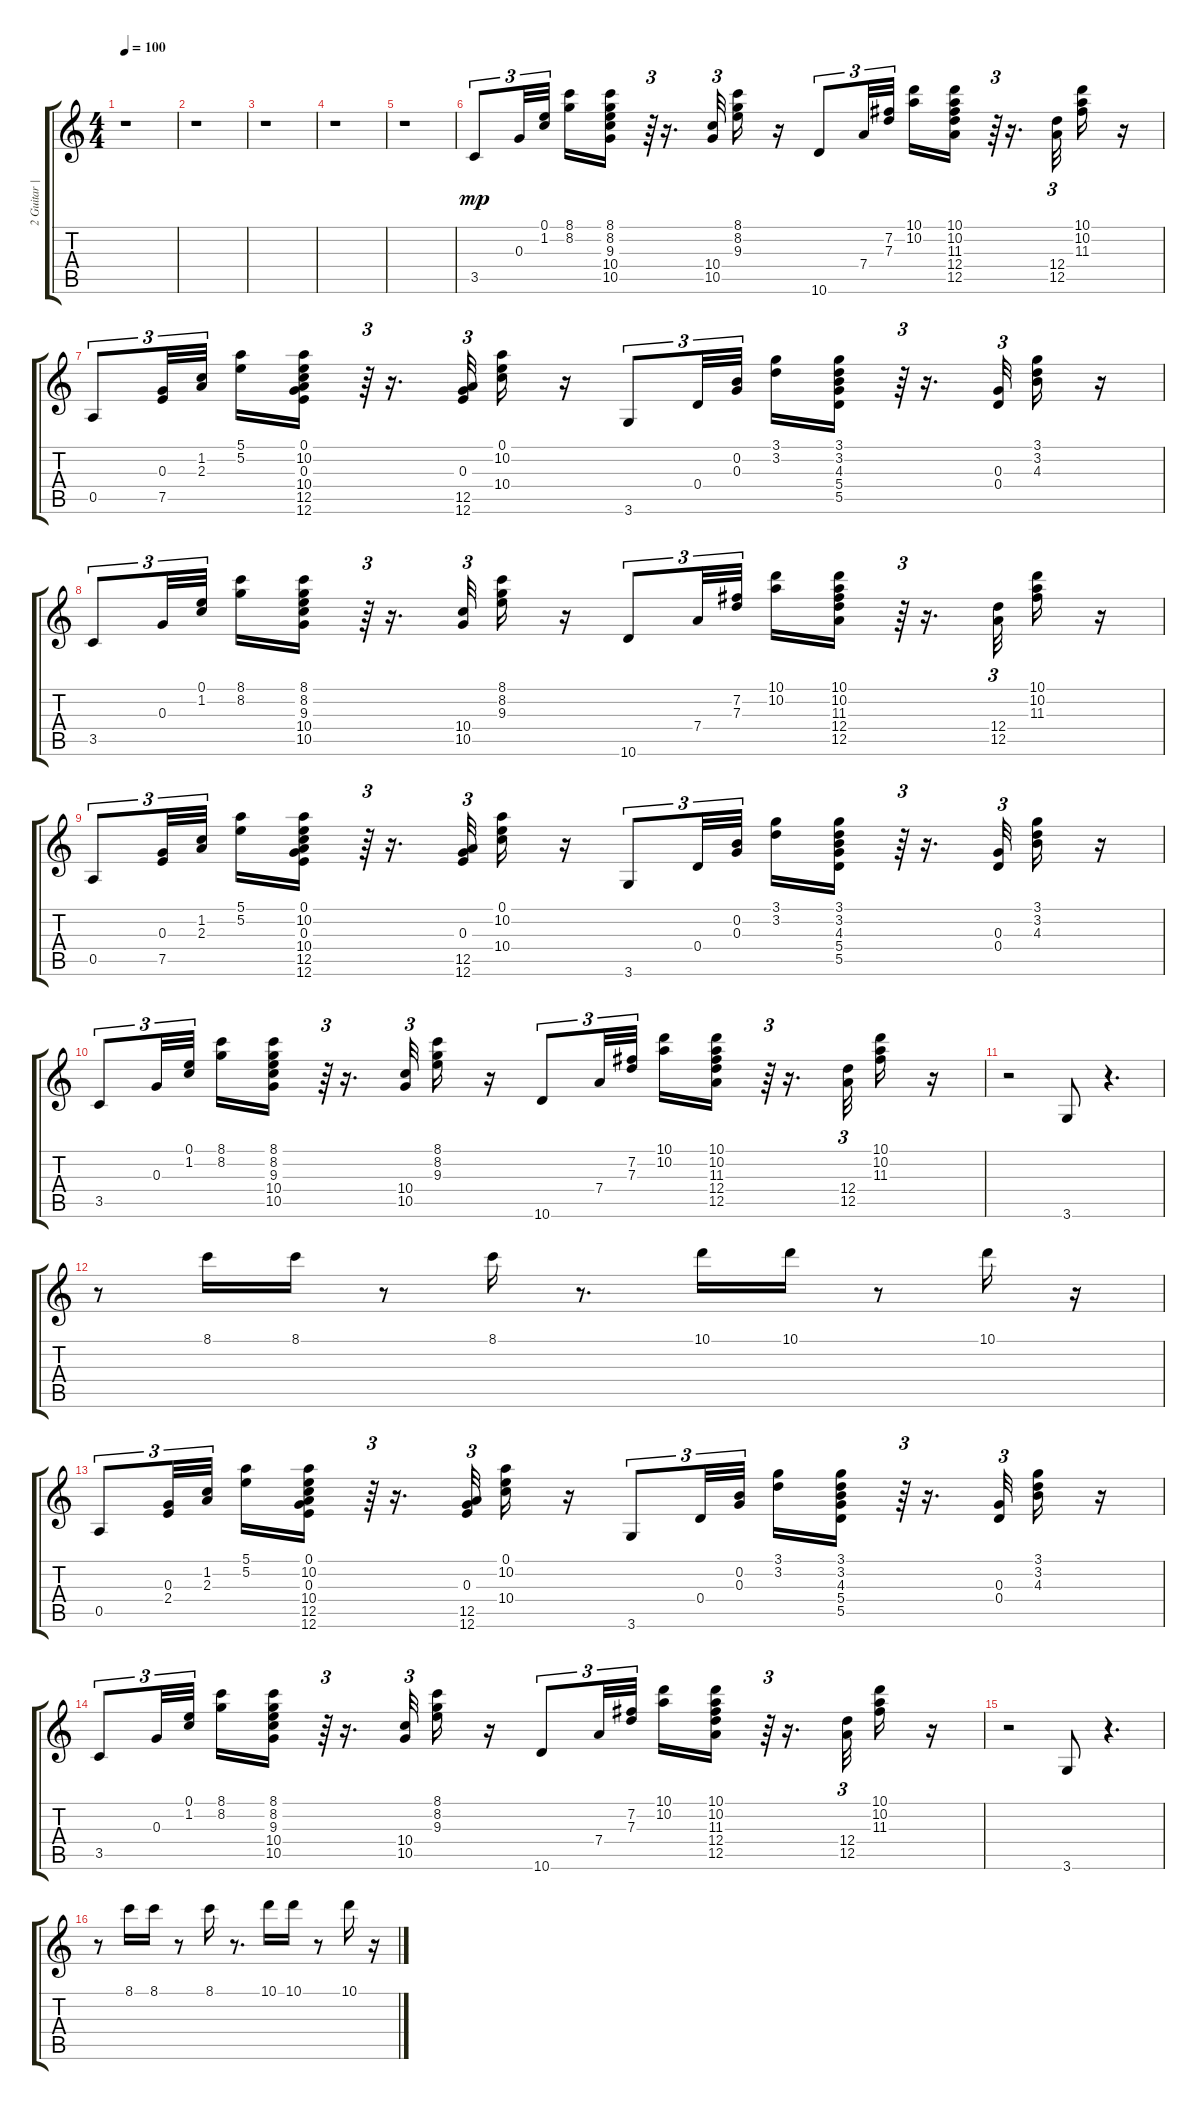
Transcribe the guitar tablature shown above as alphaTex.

\track ("2 Guitar |||" "2 Guitar |") {instrument acousticguitarsteel}
\staff {score tabs}
\tuning (E4 B3 G3 D3 A2 E2) {hide}
\ts (4 4)
\tempo 100
\clef g2
\ks c
r.1{dy mp} |
r.1 |
r.1 |
r.1 |
r.1 |
3.5.8{tu (3 2)} 0.3.32{tu (3 2)} (0.1 1.2).32{tu (3 2) beam splitsecondary} (8.1 8.2).16 (8.1 8.2 9.3 10.4 10.5).16 r.64{tu (3 2)} r.16{d} (10.4 10.5).32{tu (3 2)} (8.1 8.2 9.3).16 r.16 10.6.8{tu (3 2)} 7.4.32{tu (3 2)} (7.2 7.3).32{tu (3 2) beam splitsecondary} (10.1 10.2).16 (10.1 10.2 11.3 12.4 12.5).16 r.64{tu (3 2)} r.16{d} (12.4 12.5).32{tu (3 2)} (10.1 10.2 11.3).16 r.16 |
0.5.8{tu (3 2)} (0.3 7.5).32{tu (3 2)} (1.2 2.3).32{tu (3 2) beam splitsecondary} (5.1 5.2).16 (0.1 10.2 0.3 10.4 12.5 12.6).16 r.64{tu (3 2)} r.16{d} (0.3 12.5 12.6).32{tu (3 2)} (0.1 10.2 10.4).16 r.16 3.6.8{tu (3 2)} 0.4.32{tu (3 2)} (0.2 0.3).32{tu (3 2) beam splitsecondary} (3.1 3.2).16 (3.1 3.2 4.3 5.4 5.5).16 r.64{tu (3 2)} r.16{d} (0.3 0.4).32{tu (3 2)} (3.1 3.2 4.3).16 r.16 |
3.5.8{tu (3 2)} 0.3.32{tu (3 2)} (0.1 1.2).32{tu (3 2) beam splitsecondary} (8.1 8.2).16 (8.1 8.2 9.3 10.4 10.5).16 r.64{tu (3 2)} r.16{d} (10.4 10.5).32{tu (3 2)} (8.1 8.2 9.3).16 r.16 10.6.8{tu (3 2)} 7.4.32{tu (3 2)} (7.2 7.3).32{tu (3 2) beam splitsecondary} (10.1 10.2).16 (10.1 10.2 11.3 12.4 12.5).16 r.64{tu (3 2)} r.16{d} (12.4 12.5).32{tu (3 2)} (10.1 10.2 11.3).16 r.16 |
0.5.8{tu (3 2)} (0.3 7.5).32{tu (3 2)} (1.2 2.3).32{tu (3 2) beam splitsecondary} (5.1 5.2).16 (0.1 10.2 0.3 10.4 12.5 12.6).16 r.64{tu (3 2)} r.16{d} (0.3 12.5 12.6).32{tu (3 2)} (0.1 10.2 10.4).16 r.16 3.6.8{tu (3 2)} 0.4.32{tu (3 2)} (0.2 0.3).32{tu (3 2) beam splitsecondary} (3.1 3.2).16 (3.1 3.2 4.3 5.4 5.5).16 r.64{tu (3 2)} r.16{d} (0.3 0.4).32{tu (3 2)} (3.1 3.2 4.3).16 r.16 |
3.5.8{tu (3 2)} 0.3.32{tu (3 2)} (0.1 1.2).32{tu (3 2) beam splitsecondary} (8.1 8.2).16 (8.1 8.2 9.3 10.4 10.5).16 r.64{tu (3 2)} r.16{d} (10.4 10.5).32{tu (3 2)} (8.1 8.2 9.3).16 r.16 10.6.8{tu (3 2)} 7.4.32{tu (3 2)} (7.2 7.3).32{tu (3 2) beam splitsecondary} (10.1 10.2).16 (10.1 10.2 11.3 12.4 12.5).16 r.64{tu (3 2)} r.16{d} (12.4 12.5).32{tu (3 2)} (10.1 10.2 11.3).16 r.16 |
r.2 3.6.8 r.4{d} |
r.8 8.1.16 8.1.16 r.8 8.1.16 r.8{d} 10.1.16 10.1.16 r.8 10.1.16 r.16 |
0.5.8{tu (3 2)} (0.3 2.4).32{tu (3 2)} (1.2 2.3).32{tu (3 2) beam splitsecondary} (5.1 5.2).16 (0.1 10.2 0.3 10.4 12.5 12.6).16 r.64{tu (3 2)} r.16{d} (0.3 12.5 12.6).32{tu (3 2)} (0.1 10.2 10.4).16 r.16 3.6.8{tu (3 2)} 0.4.32{tu (3 2)} (0.2 0.3).32{tu (3 2) beam splitsecondary} (3.1 3.2).16 (3.1 3.2 4.3 5.4 5.5).16 r.64{tu (3 2)} r.16{d} (0.3 0.4).32{tu (3 2)} (3.1 3.2 4.3).16 r.16 |
3.5.8{tu (3 2)} 0.3.32{tu (3 2)} (0.1 1.2).32{tu (3 2) beam splitsecondary} (8.1 8.2).16 (8.1 8.2 9.3 10.4 10.5).16 r.64{tu (3 2)} r.16{d} (10.4 10.5).32{tu (3 2)} (8.1 8.2 9.3).16 r.16 10.6.8{tu (3 2)} 7.4.32{tu (3 2)} (7.2 7.3).32{tu (3 2) beam splitsecondary} (10.1 10.2).16 (10.1 10.2 11.3 12.4 12.5).16 r.64{tu (3 2)} r.16{d} (12.4 12.5).32{tu (3 2)} (10.1 10.2 11.3).16 r.16 |
r.2 3.6.8 r.4{d} |
r.8 8.1.16 8.1.16 r.8 8.1.16 r.8{d} 10.1.16 10.1.16 r.8 10.1.16 r.16
